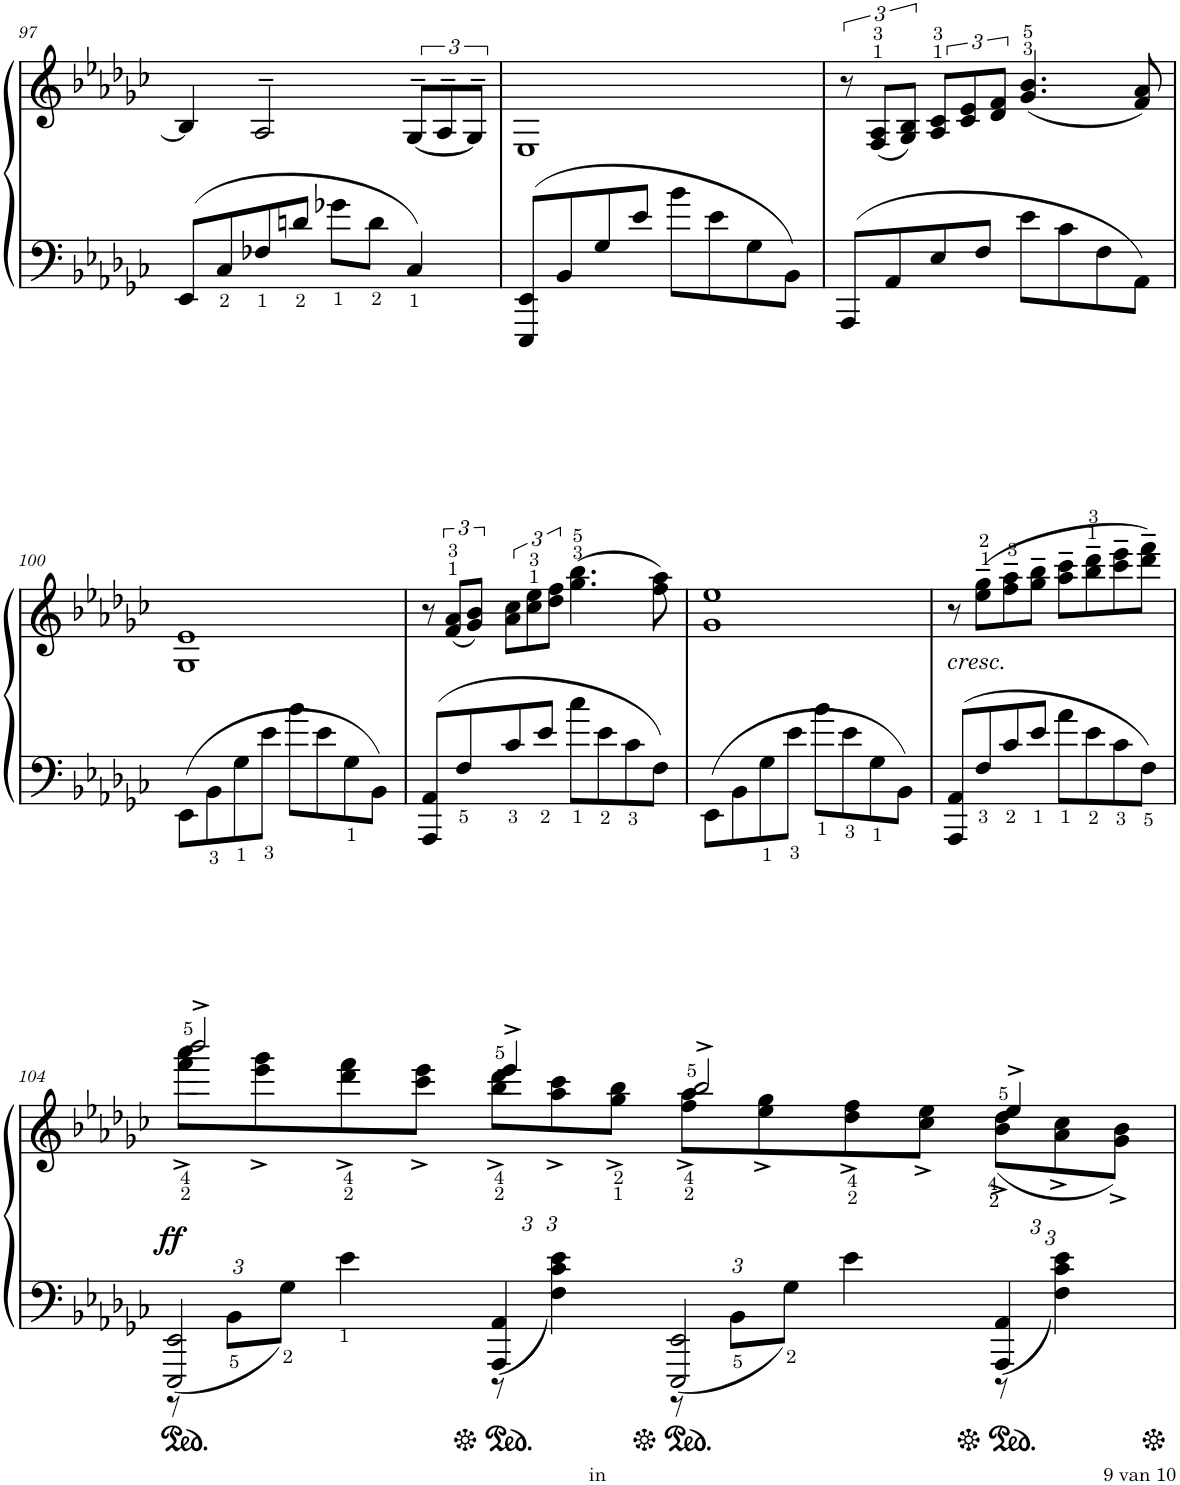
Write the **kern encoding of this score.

**kern	**kern	**dynam
*part1	*part1	*part1
*staff2	*staff1	*staff1/2
*I"Piano	*	*
*I'Pno.	*	*
!!LO:PB:g=z
*clefF4	*clefG2	*
*k[b-e-a-d-g-c-]	*k[b-e-a-d-g-c-]	*
*M4/4	*M4/4	*
*met(c)	*met(c)	*
=97	=97	=97
8EE-/L	4B-/]	.
8C-/	.	.
8F-X/	2A-~>/	.
8dn/J	.	.
8g-X\L	.	.
8d\J	.	.
4C-/	[12G-~>/L	.
.	12A-~>/	.
.	12G-~>/J]	.
=98	=98	=98
8EEE-/ 8EE-/L	1E-	.
8BB-/	.	.
8G-/	.	.
8e-/J	.	.
8b-\L	.	.
8e-\	.	.
8G-\	.	.
8BB-\J	.	.
=99	=99	=99
8AAA-/L	12r	.
.	(12F/ 12A-/L	.
8AA-/	.	.
.	12G-/ 12B-/J)	.
8E-/	12A-/ 12c-/L	.
.	12c-/ 12e-/	.
8F/J	.	.
.	12d-/ 12f/J	.
8e-\L	(4.g-/ 4.b-/	.
8c-\	.	.
8F\	.	.
8AA-\J	8f/ 8a-/)	.
!!LO:LB:g=z
=100	=100	=100
8EE-\L	1G- 1e-	.
8BB-\	.	.
8G-\	.	.
8e-\J	.	.
8b-\L	.	.
8e-\	.	.
8G-\	.	.
8BB-\J	.	.
=101	=101	=101
8AAA-/ 8AA-/L	12r	.
.	(12f/ 12a-/L	.
8F/	.	.
.	12g-/ 12b-/J)	.
8c-/	12a-\ 12cc-\L	.
.	12cc-\ 12ee-\	.
8e-/J	.	.
.	12dd-\ 12ff\J	.
8cc-\L	(>4.gg-\ 4.bb-\	.
8e-\	.	.
8c-\	.	.
8F\J	8ff\ 8aa-\)	.
=102	=102	=102
8EE-\L	1g- 1ee-	.
8BB-\	.	.
8G-\	.	.
8e-\J	.	.
8b-\L	.	.
8e-\	.	.
8G-\	.	.
8BB-\J	.	.
=103	=103	=103
!	!LO:TX:b:i:t=cresc.	!
8AAA-/ 8AA-/L	8r	.
8F/	(8ee-\~ 8gg-\~L	.
8c-/	8ff\~ 8aa-\~	.
8e-/J	8gg-\~ 8bb-\~J	.
8a-\L	8aa-\~ 8ccc-\~L	.
8e-\	8bb-\~ 8ddd-\~	.
8c-\	8ccc-\~ 8eee-\~	.
8F\J	8ddd-\~ 8fff\~J)	.
!!LO:LB:g=z
=104	=104	=104
*^	*	*
*	*Xbrackettup	*	*
*	*	*^	*
!	!	!	!	!LO:DY:b
2EEE-/ 2EE-/	12r	2bbb-^/	8fff\^ 8aaa-\^L	ff
.	12BB-\L	.	.	.
.	.	.	8eee-\^ 8ggg-\^	.
.	12G-\J	.	.	.
.	4e-\	.	8ddd-\^ 8fff\^	.
.	.	.	8ccc-\^ 8eee-\^J	.
*	*	*	*Xbrackettup	*
4AAA-/ 4AA-/	12r	4eee-^/	12bb-\^ 12ddd-\^L	.
.	6F\ 6c-\ 6e-\	.	12aa-\^ 12ccc-\^	.
.	.	.	12gg-\^ 12bb-\^J	.
[4EEE-/ [4EE-/	12r	[4bb-^/	8ff\^ 8aa-\^L	.
.	12BB-\L	.	.	.
.	.	.	8ee-\^ 8gg-\^	.
.	12G-\J	.	.	.
4ryy	4e-\	4ryy	8dd-\^ 8ff\^	.
.	.	.	8cc-\^ 8ee-\^J	.
4AAA-/ 4AA-/	12r	4ee-^/	(12b-\^ 12dd-\^L	.
.	6F\ 6c-\ 6e-\	.	12a-\^ 12cc-\^	.
.	.	.	12g-\^ 12b-\^J)	.
*v	*v	*	*	*
*	*v	*v	*
=105	=105	=105
4EEE-/] 4EE-/]	4bb-/]	.
=	=	=
*-	*-	*-
